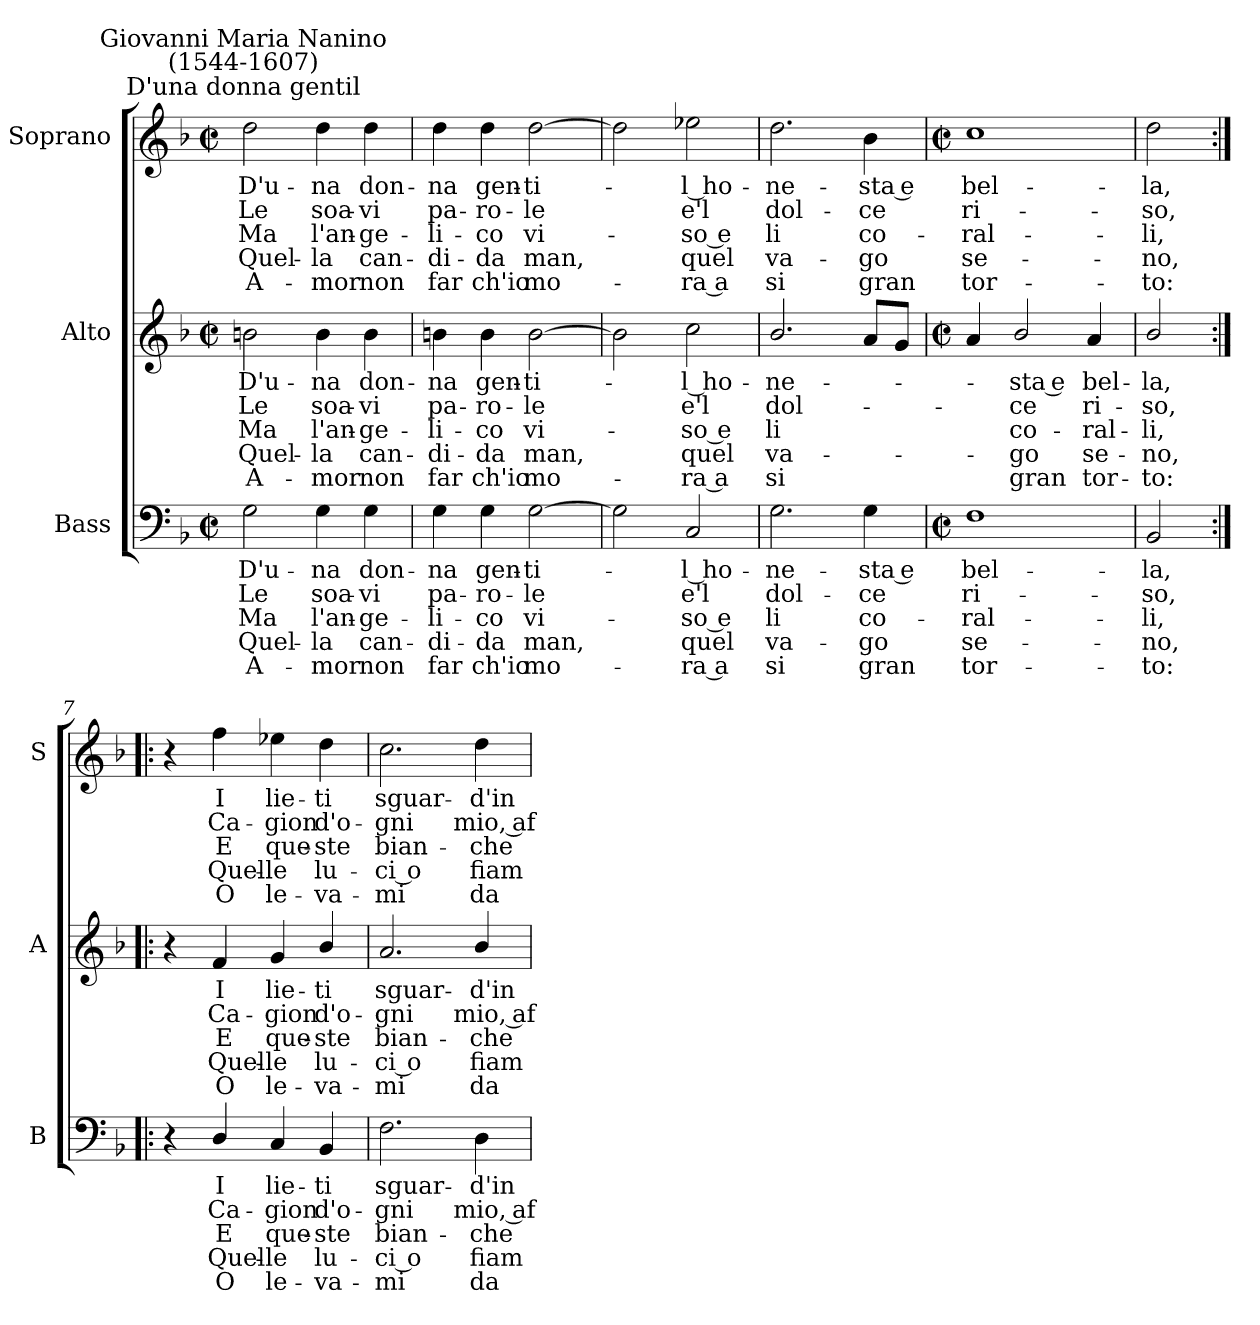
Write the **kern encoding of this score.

**kern	**text	**text	**text	**text	**text	**kern	**text	**text	**text	**text	**text	**kern	**text	**text	**text	**text	**text
*part3	*part3	*part3	*part3	*part3	*part3	*part2	*part2	*part2	*part2	*part2	*part2	*part1	*part1	*part1	*part1	*part1	*part1
*staff3	*staff3	*staff3	*staff3	*staff3	*staff3	*staff2	*staff2	*staff2	*staff2	*staff2	*staff2	*staff1	*staff1	*staff1	*staff1	*staff1	*staff1
*I"Bass	*	*	*	*	*	*I"Alto	*	*	*	*	*	*I"Soprano	*	*	*	*	*
*I'B	*	*	*	*	*	*I'A	*	*	*	*	*	*I'S	*	*	*	*	*
*clefF4	*	*	*	*	*	*clefG2	*	*	*	*	*	*clefG2	*	*	*	*	*
*k[b-]	*	*	*	*	*	*k[b-]	*	*	*	*	*	*k[b-]	*	*	*	*	*
*F:	*	*	*	*	*	*F:	*	*	*	*	*	*F:	*	*	*	*	*
*M2/2	*	*	*	*	*	*M2/2	*	*	*	*	*	*M2/2	*	*	*	*	*
*met(c|)	*	*	*	*	*	*met(c|)	*	*	*	*	*	*met(c|)	*	*	*	*	*
=1	=1	=1	=1	=1	=1	=1	=1	=1	=1	=1	=1	=1	=1	=1	=1	=1	=1
!	!	!	!	!	!	!	!	!	!	!	!	!LO:TX:a:cj:t=D'una donna gentil	!	!	!	!	!
!	!	!	!	!	!	!	!	!	!	!	!	!LO:TX:a:cj:t=Giovanni Maria Nanino\n(1544-1607)	!	!	!	!	!
!	!LO:LY:b	!LO:LY:b	!LO:LY:b	!LO:LY:b	!LO:LY:b	!	!LO:LY:b	!LO:LY:b	!LO:LY:b	!LO:LY:b	!LO:LY:b	!	!LO:LY:b	!LO:LY:b	!LO:LY:b	!LO:LY:b	!LO:LY:b
2G	D'u-	-Le	Ma	Quel-	-A-	2bn	D'u-	-Le	Ma	Quel-	-A-	2dd	D'u-	-Le	Ma	Quel-	-A-
!	!LO:LY:b	!LO:LY:b	!LO:LY:b	!LO:LY:b	!LO:LY:b	!	!LO:LY:b	!LO:LY:b	!LO:LY:b	!LO:LY:b	!LO:LY:b	!	!LO:LY:b	!LO:LY:b	!LO:LY:b	!LO:LY:b	!LO:LY:b
4G	-na	soa-	-l'an-	-la	mor	4b	-na	soa-	-l'an-	-la	mor	4dd	-na	soa-	-l'an-	-la	mor
!	!LO:LY:b	!LO:LY:b	!LO:LY:b	!LO:LY:b	!LO:LY:b	!	!LO:LY:b	!LO:LY:b	!LO:LY:b	!LO:LY:b	!LO:LY:b	!	!LO:LY:b	!LO:LY:b	!LO:LY:b	!LO:LY:b	!LO:LY:b
4G	don-	-vi	ge-	-can-	-non	4b	don-	-vi	ge-	-can-	-non	4dd	don-	-vi	ge-	-can-	-non
=2	=2	=2	=2	=2	=2	=2	=2	=2	=2	=2	=2	=2	=2	=2	=2	=2	=2
!	!LO:LY:b	!LO:LY:b	!LO:LY:b	!LO:LY:b	!LO:LY:b	!	!LO:LY:b	!LO:LY:b	!LO:LY:b	!LO:LY:b	!LO:LY:b	!	!LO:LY:b	!LO:LY:b	!LO:LY:b	!LO:LY:b	!LO:LY:b
4G	na	pa-	-li-	-di-	-far	4bn	na	pa-	-li-	-di-	-far	4dd	na	pa-	-li-	-di-	-far
!	!LO:LY:b	!LO:LY:b	!LO:LY:b	!LO:LY:b	!LO:LY:b	!	!LO:LY:b	!LO:LY:b	!LO:LY:b	!LO:LY:b	!LO:LY:b	!	!LO:LY:b	!LO:LY:b	!LO:LY:b	!LO:LY:b	!LO:LY:b
4G	gen-	-ro-	-co	da	ch'io	4b	gen-	-ro-	-co	da	ch'io	4dd	gen-	-ro-	-co	da	ch'io
!	!LO:LY:b	!LO:LY:b	!LO:LY:b	!LO:LY:b	!LO:LY:b	!	!LO:LY:b	!LO:LY:b	!LO:LY:b	!LO:LY:b	!LO:LY:b	!	!LO:LY:b	!LO:LY:b	!LO:LY:b	!LO:LY:b	!LO:LY:b
[2G	ti-	le	vi-	man,	mo-	[2b	ti-	le	vi-	man,	mo-	[2dd	ti-	le	vi-	man,	mo-
=3	=3	=3	=3	=3	=3	=3	=3	=3	=3	=3	=3	=3	=3	=3	=3	=3	=3
2G]	.	.	.	.	.	2b]	.	.	.	.	.	2dd]	.	.	.	.	.
!	!LO:LY:b	!LO:LY:b	!LO:LY:b	!LO:LY:b	!LO:LY:b	!	!LO:LY:b	!LO:LY:b	!LO:LY:b	!LO:LY:b	!LO:LY:b	!	!LO:LY:b	!LO:LY:b	!LO:LY:b	!LO:LY:b	!LO:LY:b
2C	l ho-	-e'l	so e	quel	ra a	2cc	l ho-	-e'l	so e	quel	ra a	2ee-X	l ho-	-e'l	so e	quel	ra a
=4	=4	=4	=4	=4	=4	=4	=4	=4	=4	=4	=4	=4	=4	=4	=4	=4	=4
!	!LO:LY:b	!LO:LY:b	!LO:LY:b	!LO:LY:b	!LO:LY:b	!	!LO:LY:b	!LO:LY:b	!LO:LY:b	!LO:LY:b	!LO:LY:b	!	!LO:LY:b	!LO:LY:b	!LO:LY:b	!LO:LY:b	!LO:LY:b
2.G	ne-	-dol-	-li	va-	-si	2.b-/	ne-	dol-	li	va-	si	2.dd	ne-	-dol-	-li	va-	-si
!	!LO:LY:b	!LO:LY:b	!LO:LY:b	!LO:LY:b	!LO:LY:b	!	!	!	!	!	!	!	!LO:LY:b	!LO:LY:b	!LO:LY:b	!LO:LY:b	!LO:LY:b
4G	sta e	ce	co-	-go	gran	8aL	.	.	.	.	.	4b-	sta e	ce	co-	-go	gran
.	.	.	.	.	.	8gJ	.	.	.	.	.	.	.	.	.	.	.
!!LO:LB:g=z
=5	=5	=5	=5	=5	=5	=5	=5	=5	=5	=5	=5	=5	=5	=5	=5	=5	=5
*M2/2	*	*	*	*	*	*M2/2	*	*	*	*	*	*M2/2	*	*	*	*	*
*met(c|)	*	*	*	*	*	*met(c|)	*	*	*	*	*	*met(c|)	*	*	*	*	*
!	!LO:LY:b	!LO:LY:b	!LO:LY:b	!LO:LY:b	!LO:LY:b	!	!	!	!	!	!	!	!LO:LY:b	!LO:LY:b	!LO:LY:b	!LO:LY:b	!LO:LY:b
1F	bel-	-ri-	-ral-	-se-	-tor-	4a	.	.	.	.	.	1cc	bel-	-ri-	-ral-	-se-	-tor-
!	!	!	!	!	!	!	!LO:LY:b	!LO:LY:b	!LO:LY:b	!LO:LY:b	!LO:LY:b	!	!	!	!	!	!
.	.	.	.	.	.	2b-/	sta e	ce	co-	-go	gran	.	.	.	.	.	.
!	!	!	!	!	!	!	!LO:LY:b	!LO:LY:b	!LO:LY:b	!LO:LY:b	!LO:LY:b	!	!	!	!	!	!
.	.	.	.	.	.	4a	bel-	-ri-	-ral-	-se-	-tor-	.	.	.	.	.	.
=6	=6	=6	=6	=6	=6	=6	=6	=6	=6	=6	=6	=6	=6	=6	=6	=6	=6
!	!LO:LY:b	!LO:LY:b	!LO:LY:b	!LO:LY:b	!LO:LY:b	!	!LO:LY:b	!LO:LY:b	!LO:LY:b	!LO:LY:b	!LO:LY:b	!	!LO:LY:b	!LO:LY:b	!LO:LY:b	!LO:LY:b	!LO:LY:b
2BB-	-la,	so,	li,	no,	to:	2b-/	-la,	so,	li,	no,	to:	2dd	-la,	so,	li,	no,	to:
=7:|!|:	=7:|!|:	=7:|!|:	=7:|!|:	=7:|!|:	=7:|!|:	=7:|!|:	=7:|!|:	=7:|!|:	=7:|!|:	=7:|!|:	=7:|!|:	=7:|!|:	=7:|!|:	=7:|!|:	=7:|!|:	=7:|!|:	=7:|!|:
4r	.	.	.	.	.	4r	.	.	.	.	.	4r	.	.	.	.	.
!	!LO:LY:b	!LO:LY:b	!LO:LY:b	!LO:LY:b	!LO:LY:b	!	!LO:LY:b	!LO:LY:b	!LO:LY:b	!LO:LY:b	!LO:LY:b	!	!LO:LY:b	!LO:LY:b	!LO:LY:b	!LO:LY:b	!LO:LY:b
4D/	I	Ca-	-E	Quel-	-O	4f	I	Ca-	-E	Quel-	-O	4ff	I	Ca-	-E	Quel-	-O
!	!LO:LY:b	!LO:LY:b	!LO:LY:b	!LO:LY:b	!LO:LY:b	!	!LO:LY:b	!LO:LY:b	!LO:LY:b	!LO:LY:b	!LO:LY:b	!	!LO:LY:b	!LO:LY:b	!LO:LY:b	!LO:LY:b	!LO:LY:b
4C	lie-	-gion	que-	-le	le-	4g	lie-	-gion	que-	-le	le-	4ee-X	lie-	-gion	que-	-le	le-
!	!LO:LY:b	!LO:LY:b	!LO:LY:b	!LO:LY:b	!LO:LY:b	!	!LO:LY:b	!LO:LY:b	!LO:LY:b	!LO:LY:b	!LO:LY:b	!	!LO:LY:b	!LO:LY:b	!LO:LY:b	!LO:LY:b	!LO:LY:b
4BB-	-ti	d'o-	-ste	lu-	-va-	4b-/	-ti	d'o-	-ste	lu-	-va-	4dd	-ti	d'o-	-ste	lu-	-va-
=8	=8	=8	=8	=8	=8	=8	=8	=8	=8	=8	=8	=8	=8	=8	=8	=8	=8
!	!LO:LY:b	!LO:LY:b	!LO:LY:b	!LO:LY:b	!LO:LY:b	!	!LO:LY:b	!LO:LY:b	!LO:LY:b	!LO:LY:b	!LO:LY:b	!	!LO:LY:b	!LO:LY:b	!LO:LY:b	!LO:LY:b	!LO:LY:b
2.F	-sguar-	-gni	bian-	-ci o	mi	2.a	-sguar-	-gni	bian-	-ci o	mi	2.cc	-sguar-	-gni	bian-	-ci o	mi
!	!LO:LY:b	!LO:LY:b	!LO:LY:b	!LO:LY:b	!LO:LY:b	!	!LO:LY:b	!LO:LY:b	!LO:LY:b	!LO:LY:b	!LO:LY:b	!	!LO:LY:b	!LO:LY:b	!LO:LY:b	!LO:LY:b	!LO:LY:b
4D	d'in	mio, af-	-che	fiam-	-da	4b-/	d'in	mio, af-	-che	fiam-	-da	4dd	d'in	mio, af-	-che	fiam-	-da
=	=	=	=	=	=	=	=	=	=	=	=	=	=	=	=	=	=
*-	*-	*-	*-	*-	*-	*-	*-	*-	*-	*-	*-	*-	*-	*-	*-	*-	*-
